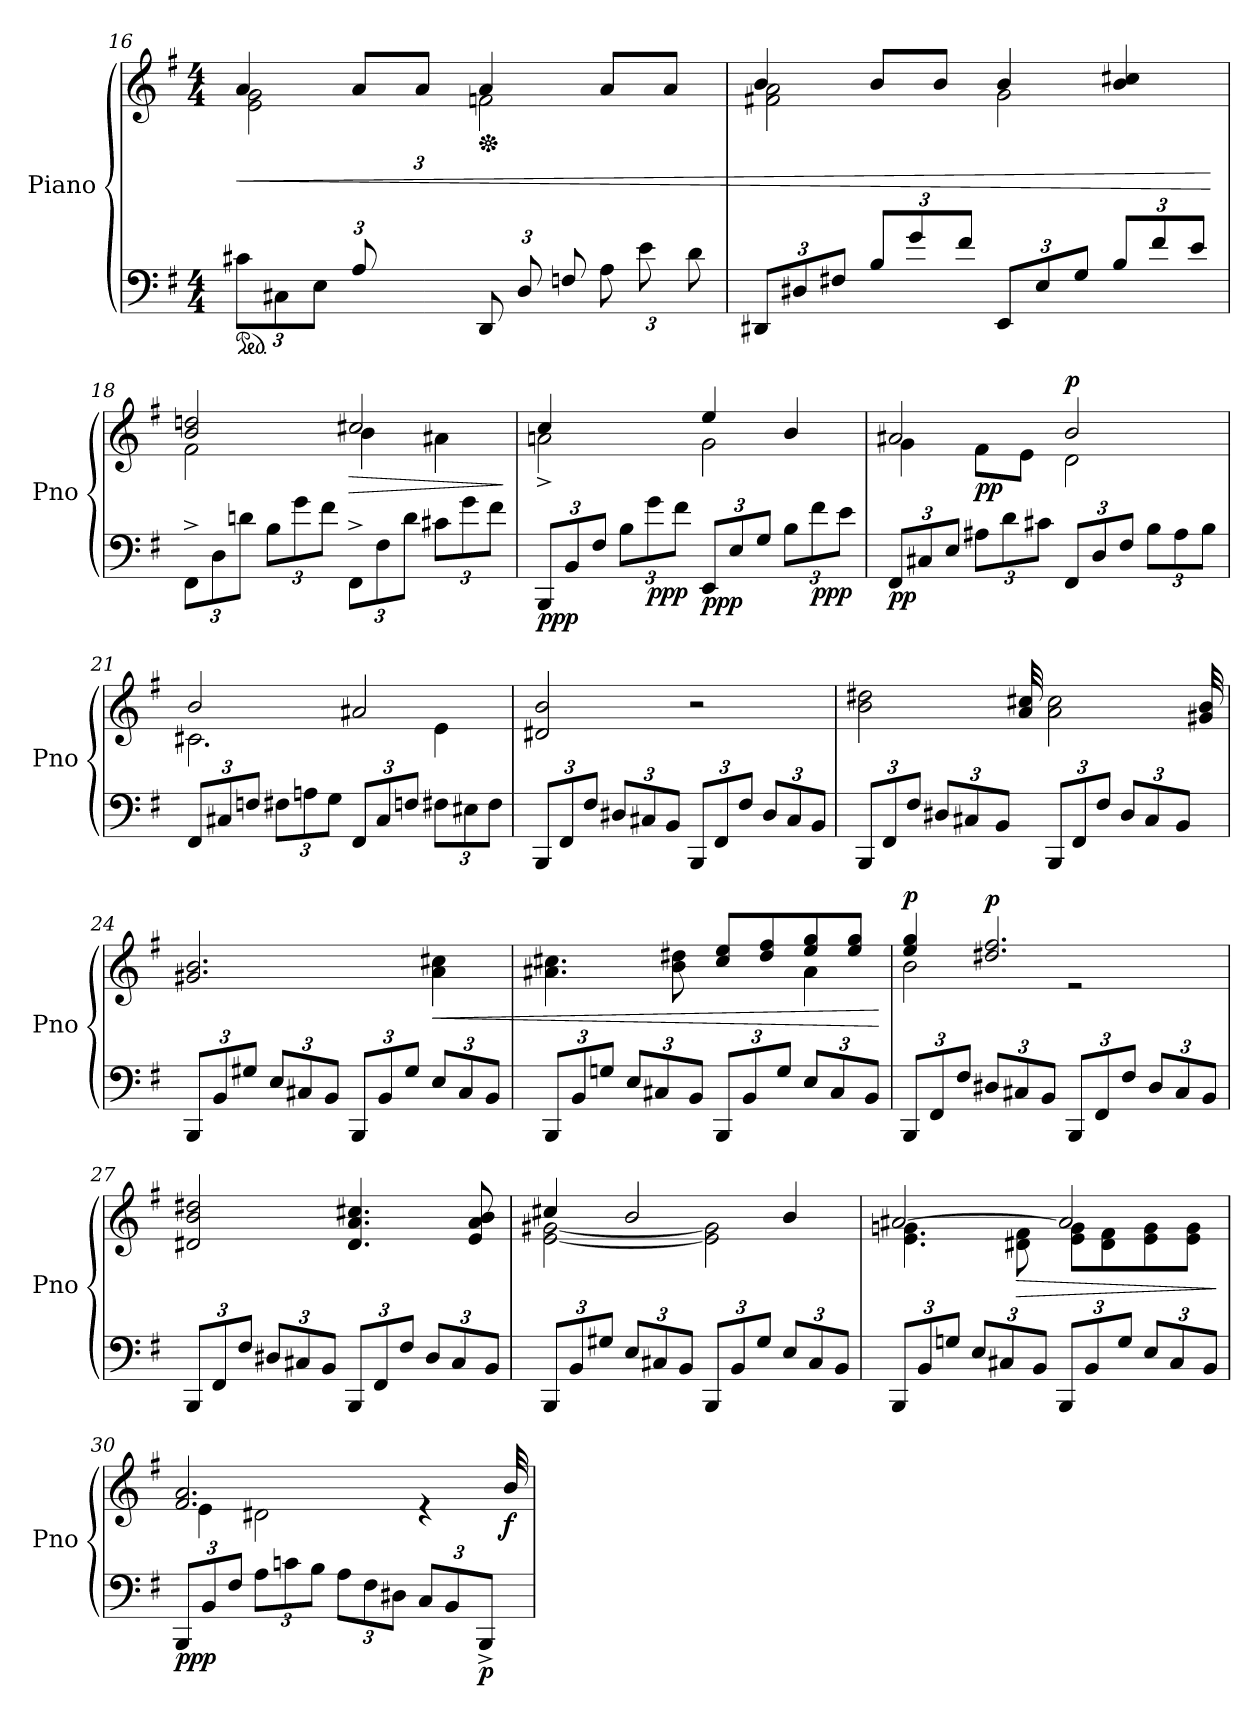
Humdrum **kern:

**kern	**kern	**dynam
*part1	*part1	*part1
*staff2	*staff1	*staff1/2
*I"Piano	*	*
*I'Pno	*	*
*clefF4	*clefG2	*
*k[f#]	*k[f#]	*
*M4/4	*M4/4	*
*ped	*	*
*Xbrackettup	*	*
=16	=16	=16
!	!	!LO:HP:b
*	*^	*
*	*	*^	*
12c#X\L	4a/	2e\ 2g\	3ryy	<
12C#X\	.	.	.	.
12E\J	.	.	.	.
12A/L	8a/L	.	.	.
6ryy	.	.	12fn\	.
.	8a/J	.	.	.
.	.	.	12e\J	.
*	*Xped	*	*	*
12DD/L	4a/	2fn\	2ryy	.
12D/	.	.	.	.
12Fn/J	.	.	.	.
12A\L	8a/L	.	.	.
12e\	.	.	.	.
.	8a/J	.	.	.
12d\J	.	.	.	.
!!LO:LB:g=z	!!	!!
=17	=17	=17	=17	=17
*^	*	*	*	*
12DD#X/L	2ryy	4b/	2rAyy	2f#X\ 2a\	.
12D#X/	.	.	.	.	.
12F#X/J	.	.	.	.	.
12B/L	.	8b/L	.	.	.
12g/	.	.	.	.	.
.	.	8b/J	.	.	.
12f#/J	.	.	.	.	.
12EE/L	2rEEyy	4b/	2g\	2ryy	.
12E/	.	.	.	.	.
12G/J	.	.	.	.	.
12B/L	.	4b/ 4cc#X/	.	.	.
12f#/	.	.	.	.	.
12e/J	.	.	.	.	.
*v	*v	*	*	*	*
*	*v	*v	*v	*
.	.	[
=18	=18	=18
*	*^	*
!	!	!	!LO:DY:b=2
!	!	!	!LO:DY:n=1:b
12FF#^\L	2b/ 2ddn/	2f#\	mp f
12D\	.	.	.
12dn\J	.	.	.
12B\L	.	.	.
12g\	.	.	.
12f#\J	.	.	.
!	!	!	!LO:HP:b
12FF#^\L	2cc#X/	4b\	>
12F#\	.	.	.
12d\J	.	.	.
12c#X\L	.	4a#X\	.
12g\	.	.	.
12f#\J	.	.	.
*	*v	*v	*
.	.	]
=19	=19	=19
*	*^	*
!	!	!	!LO:DY:b=2
!	!	!	!LO:DY:n=1:b
12BBB/L	4cc/	2an^\	pp p
12BB/	.	.	.
12F#/J	.	.	.
12B\L	4ryy	.	.
!	!	!	!LO:DY:n=2:b=2
12g\	.	.	ppp
12f#\J	.	.	.
!	!	!	!LO:DY:n=3:b=2
!	!	!	!LO:DY:n=4:b
12EE/L	4ee/	2g\	pp p
12E/	.	.	.
12G/J	.	.	.
12B\L	4b/	.	.
!	!	!	!LO:DY:n=5:b=2
12f#\	.	.	ppp
12e\J	.	.	.
!!LO:LB:g=z	!!
=20	=20	=20	=20
!	!	!	!LO:DY:b=2
12FF#/L	2a#X/	4g\	pp
12C#X/	.	.	.
12E/J	.	.	.
!	!	!	!LO:DY:b
12A#X\L	.	8f#\L	pp
12d\	.	.	.
.	.	8e\J	.
12c#X\J	.	.	.
!	!	!	!LO:DY:a
12FF#/L	2b/	2d\	p
12D/	.	.	.
12F#/J	.	.	.
12B\L	.	.	.
12A#\	.	.	.
12B\J	.	.	.
=21	=21	=21	=21
12FF#/L	2b/	2.c#X\	.
12C#X/	.	.	.
12Fn/J	.	.	.
12F#X\L	.	.	.
12An\	.	.	.
12G\J	.	.	.
12FF#/L	2a#X/	.	.
12C#/	.	.	.
12Fn/J	.	.	.
12F#X\L	.	4e\	.
12E#X\	.	.	.
12F#\J	.	.	.
*	*v	*v	*
=22	=22	=22
12BBB/L	2d#X/ 2b/	.
12FF#/	.	.
12F#/J	.	.
12D#X/L	.	.
12C#X/	.	.
12BB/J	.	.
12BBB/L	2r	.
12FF#/	.	.
12F#/J	.	.
12D#/L	.	.
12C#/	.	.
12BB/J	.	.
!!LO:LB:g=z
=23	=23	=23
*	*MM56	*
*	*^	*
12BBB/L	2b\ 2dd#X\	4reyy	.
12FF#/	.	.	.
12F#/J	.	.	.
12D#X/L	.	8ryy	.
12C#X/	.	.	.
.	.	16ryy	.
12BB/J	.	.	.
.	.	32ryy	.
.	.	32a/ 32cc#X/	.
12BBB/L	2a\ 2cc#\	4rgyy	.
12FF#/	.	.	.
12F#/J	.	.	.
12D#/L	.	8ryy	.
12C#/	.	.	.
.	.	16ryy	.
12BB/J	.	.	.
.	.	32ryy	.
.	.	32g#X/ 32b/	.
*	*v	*v	*
=24	=24	=24
12BBB/L	2.g#X/ 2.b/	.
12BB/	.	.
12G#X/J	.	.
12E/L	.	.
12C#X/	.	.
12BB/J	.	.
12BBB/L	.	.
12BB/	.	.
12G#/J	.	.
!	!	!LO:HP:b
12E/L	4a\ 4cc#X\	<
12C#/	.	.
12BB/J	.	.
=25	=25	=25
*	*^	*
12BBB/L	4.a#X\ 4.cc#X\	2.reyy	.
12BB/	.	.	.
12Gn/J	.	.	.
12E/L	.	.	.
12C#X/	.	.	.
.	8b\ 8dd#X\	.	.
12BB/J	.	.	.
*	*MM52	*	*
12BBB/L	8cc#/ 8ee/L	.	.
12BB/	.	.	.
.	8dd#/ 8ff#/	.	.
12G/J	.	.	.
12E/L	8ee/ 8gg/	4a#\	.
12C#/	.	.	.
.	8ee/ 8gg/J	.	.
12BB/J	.	.	.
*	*v	*v	*
.	.	[
!!LO:PB:g=z
=26	=26	=26
*	*MM56	*
*	*^	*
!	!	!	!LO:DY:a
12BBB/L	4ee/ 4gg/	2b\	p
12FF#/	.	.	.
12F#/J	.	.	.
!	!	!	!LO:DY:a
12D#X/L	2.dd#X/ 2.ff#/	.	p
12C#X/	.	.	.
12BB/J	.	.	.
12BBB/L	.	2r	.
12FF#/	.	.	.
12F#/J	.	.	.
12D#/L	.	.	.
12C#/	.	.	.
12BB/J	.	.	.
*	*v	*v	*
=27	=27	=27
!	!	!LO:DY:b=2
!	!	!LO:DY:n=1:b
12BBB/L	2d#X/ 2b/ 2dd#X/	p f
12FF#/	.	.
12F#/J	.	.
12D#X/L	.	.
12C#X/	.	.
12BB/J	.	.
12BBB/L	4.d#/ 4.a/ 4.cc#X/	.
12FF#/	.	.
12F#/J	.	.
12D#/L	.	.
12C#/	.	.
.	8e/ 8a/ 8b/	.
12BB/J	.	.
=28	=28	=28
*	*^	*
12BBB/L	4cc#X/	[2e\ [2g#X\	.
12BB/	.	.	.
12G#X/J	.	.	.
12E/L	2b/	.	.
12C#X/	.	.	.
12BB/J	.	.	.
12BBB/L	.	2e\] 2g#\]	.
12BB/	.	.	.
12G#/J	.	.	.
12E/L	4b/	.	.
12C#/	.	.	.
12BB/J	.	.	.
!!LO:LB:g=z	!!
=29	=29	=29	=29
12BBB/L	[2a#X/	4.e\ 4.gn\	.
12BB/	.	.	.
12Gn/J	.	.	.
12E/L	.	.	.
12C#X/	.	.	.
!	!	!	!LO:HP:b
.	.	8d#X\ 8f#\	>
12BB/J	.	.	.
12BBB/L	2a#/]	8e\ 8g\L	.
12BB/	.	.	.
.	.	8d#\ 8f#\	.
12G/J	.	.	.
12E/L	.	8e\ 8g\	.
12C#/	.	.	.
.	.	8e\ 8g\J	.
12BB/J	.	.	.
*	*v	*v	*
.	.	]
=30	=30	=30
*	*^	*
!	!	!	!LO:DY:b=2
!	!	!	!LO:DY:n=1:b
12BBB/L	2.f#/ 2.a/	4e\	pp p
12BB/	.	.	.
12F#/J	.	.	.
12A\L	.	2d#X\	.
12cn\	.	.	.
12B\J	.	.	.
12A\L	.	.	.
12F#\	.	.	.
12D#X\J	.	.	.
*	*MM48	*	*
12C/L	4re	8rgyy	.
12BB/	.	.	.
.	.	16ryy	.
!	!	!	!LO:DY:n=2:b=2
12BBB^/J	.	.	p
.	.	32ryy	.
*	*MM56	*	*
!	!	!	!LO:DY:n=3:b
.	.	32b/	f
*	*v	*v	*
=	=	=
*-	*-	*-
